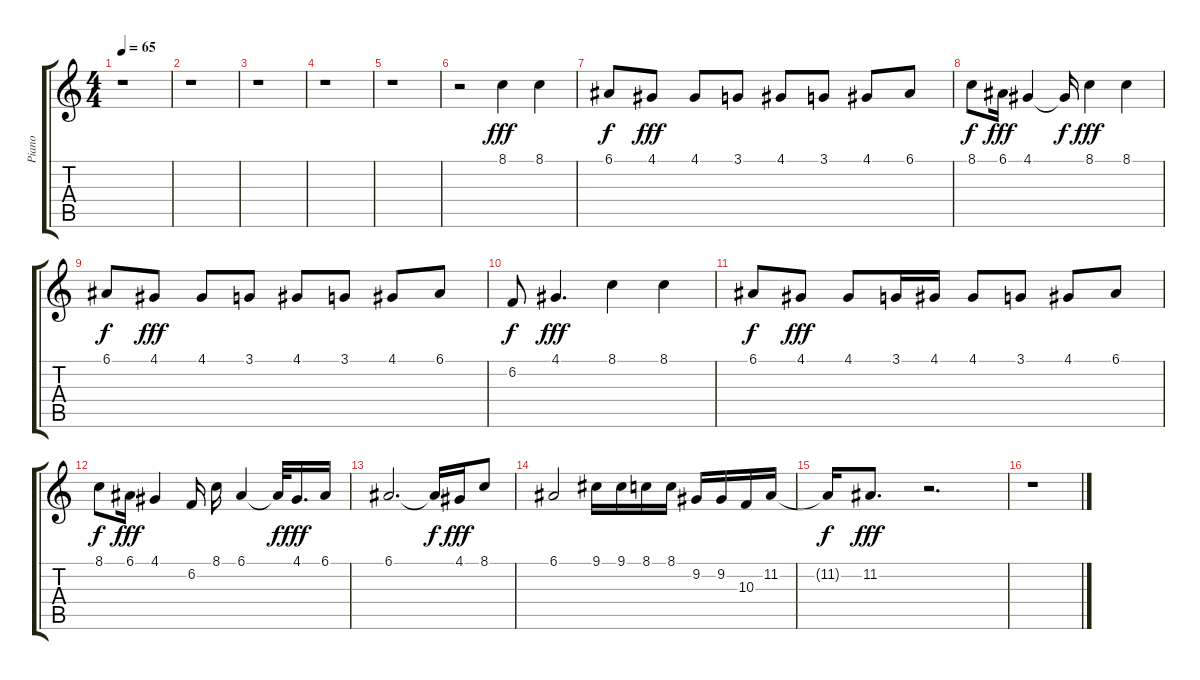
\track ("Piano" "Piano") {instrument electricpiano2}
\staff {score tabs}
\tuning (E4 B3 G3 D3 A2 E2) {hide}
\ts (4 4)
\tempo 65
\clef g2
\ks c
r.1{dy fff} |
r.1 |
r.1 |
r.1 |
r.1 |
r.2 8.1.4 8.1.4 |
6.1.8{dy f} 4.1.8{dy fff} 4.1.8 3.1.8 4.1.8 3.1.8 4.1.8 6.1.8 |
8.1.8{dy f} 6.1.16{dy fff} 4.1.4 4.1{t}.16{dy f} 8.1.4{dy fff} 8.1.4 |
6.1.8{dy f} 4.1.8{dy fff} 4.1.8 3.1.8 4.1.8 3.1.8 4.1.8 6.1.8 |
6.2.8{dy f} 4.1.4{d dy fff} 8.1.4 8.1.4 |
6.1.8{dy f} 4.1.8{dy fff} 4.1.8 3.1.16 4.1.16 4.1.8 3.1.8 4.1.8 6.1.8 |
8.1.8{dy f} 6.1.16{dy fff} 4.1.4 6.2.16 8.1.16 6.1.4 6.1{t}.32{dy f} 4.1.16{d dy fff} 6.1.16 |
6.1.2{d} 6.1{t}.16{dy f} 4.1.16{dy fff} 8.1.8 |
6.1.2 9.1.16 9.1.16 8.1.16 8.1.16 9.2.16 9.2.16 10.3.16 11.2.16 |
11.2{t}.16{dy f} 11.2.8{d dy fff} r.2{d} |
r.1
